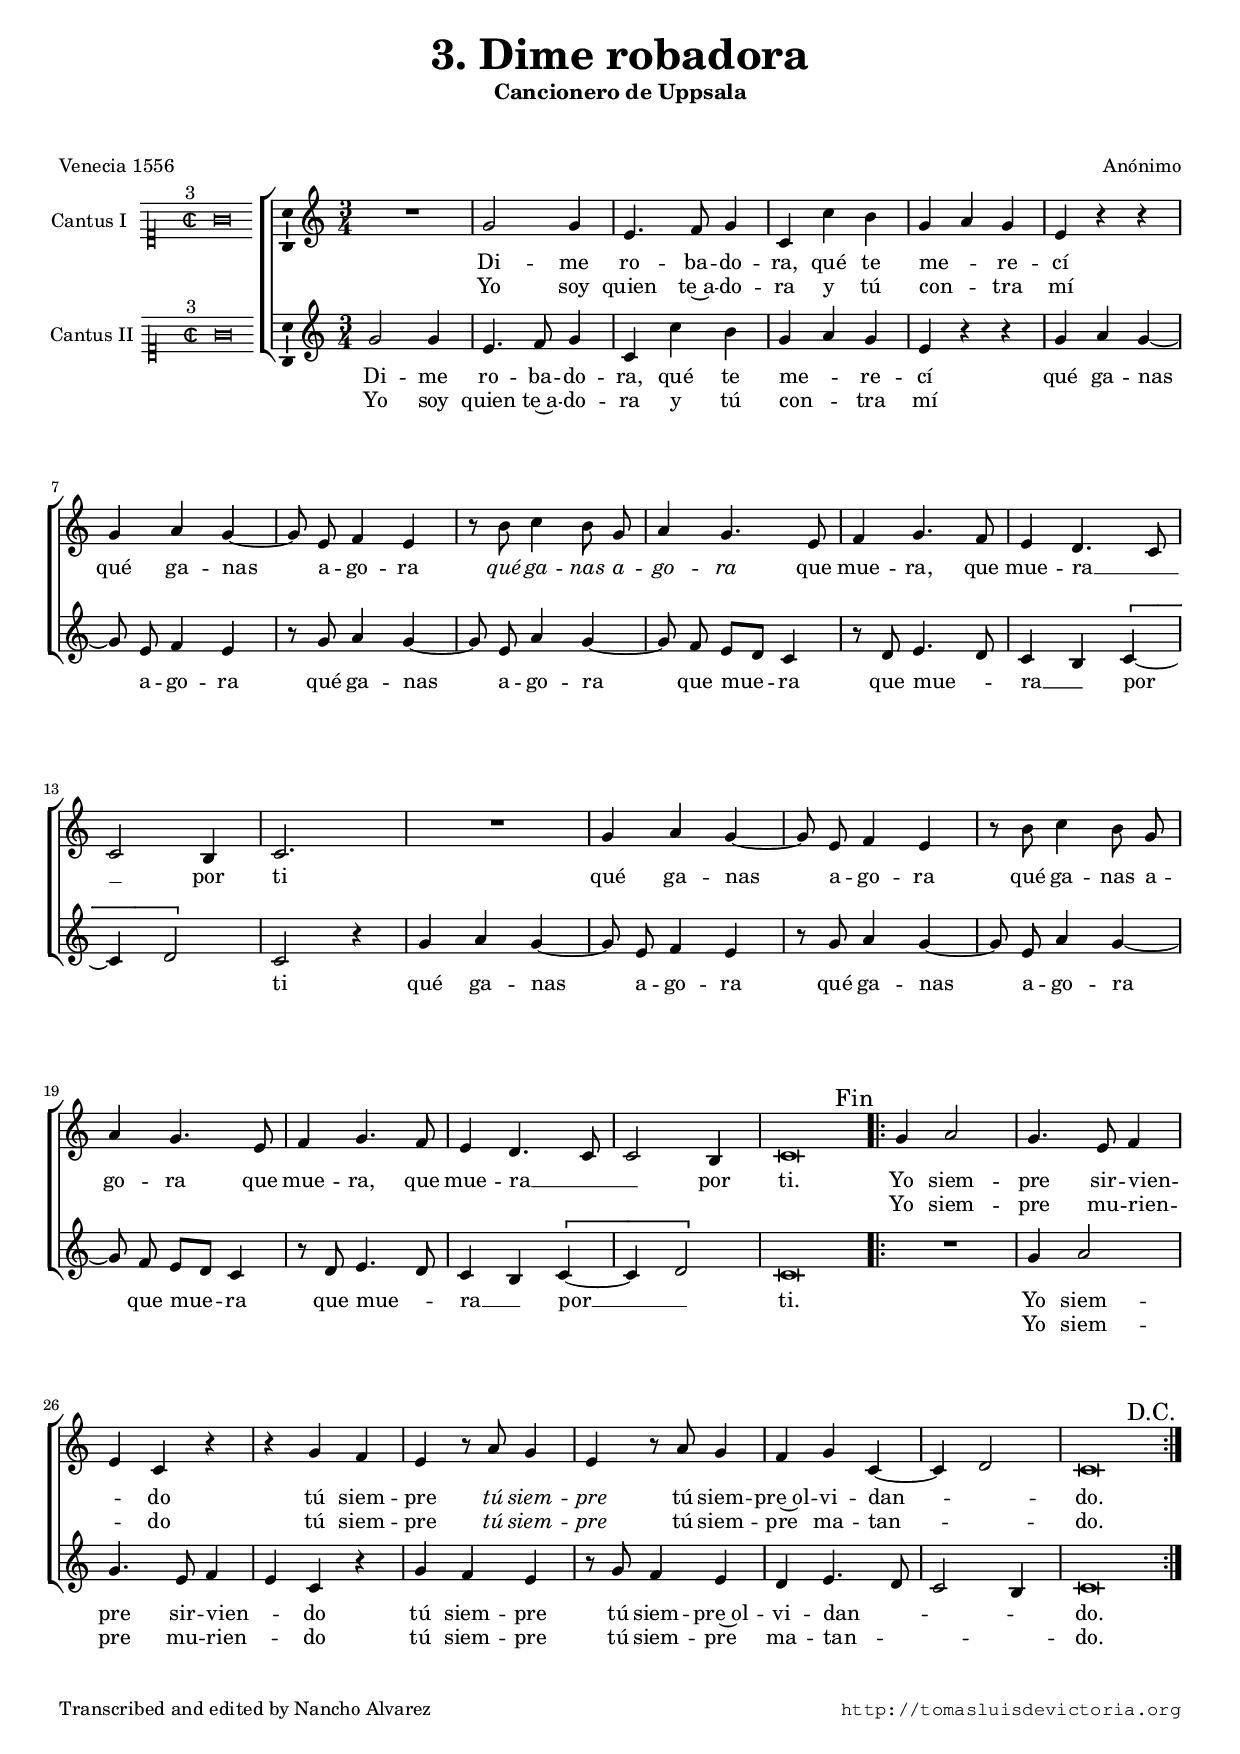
\version "2.18.0"

#(set-default-paper-size "a4")
#(set-global-staff-size 16.5)
#(ly:set-option 'point-and-click #f)
%mobile -s14.5 -i3.2

italicas=\override LyricText.font-shape = #'italic
rectas=\override LyricText.font-shape = #'upright
ss=\once \set suggestAccidentals = ##t
incipitwidth = 19
mtempo={\tempo 4 = 100}
mtempob={\tempo 4 = 50}

htitle="Dime robadora"
hcomposer="Anónimo"

\header {
	title=\markup{\fontsize #3 "3. Dime robadora"}
	subtitle="Cancionero de Uppsala"
	subsubtitle=\markup{\null \vspace #1.5 }
	composer="Anónimo"
        pdfauthor=\composer
	%opus="(-)"
	poet=\markup{"Venecia 1556"}
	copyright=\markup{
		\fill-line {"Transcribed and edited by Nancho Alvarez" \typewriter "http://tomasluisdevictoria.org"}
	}
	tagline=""
}

global={\key c \major \time 3/4 \skip 1*3/4*23 \bar ".|:-||"
	\skip 1*3/4*9 \bar ":|."
}


cantus=\relative c''{
	\override Score.RehearsalMark.self-alignment-X=#right
	\override Score.RehearsalMark.break-visibility= #'#(#t #t #f)
	R1*3/4
	g2 g4
	e4. f8 g4
	c, c' b
	g a g
	e r r
	g a g ~
	g8 \noBeam e f4 e
	r8 b' c4 b8 \noBeam g
	a4 g4. e8
	f4 g4. f8
	e4 d4. c8
	c2 b4
	c2.
	R1*3/4
	g'4 a g ~ % el puntillo parece un silencio
	g8 \noBeam e f4 e
	r8 b' c4 b8 \noBeam g
	a4 g4. e8
	f4 g4. f8
	e4 d4. c8
	c2 b4
	c\breve*3/8
	\mark \markup{"Fin"}
	g'4 a2
	g4. e8 f4
	e4 c r
	r g' f 
	e r8 a g4
	e4 r8 a g4
	f4 g c, ~ % 2 compases ennegrecidos
	c d2
	c\breve*3/8
	\mark \markup{"D.C."}
}

altus=\relative c''{
	g2 g4
	e4. f8 g4
	c, c' b
	g a g
	e r r 
	g a g ~
	g8 \noBeam e8 f4 e
	r8 g a4 g ~
	g8 \noBeam e a4 g ~
	g8 \noBeam f e[ d] c4
	r8 d e4. d8
	c4 b \[c4 ~ % 2 compases ennegrecidos
	c d2\]
	c2 r4
	g'4 a g ~
	g8 \noBeam e8 f4 e
	r8 g a4 g4 ~
	g8 \noBeam e8 a4 g4 ~
	g8 \noBeam f8 e[ d] c4
	r8 d e4. d8
	c4 b \[c4 ~ % 2 compases ennegrecidos
	c d2\]
	c\breve*3/8
	R1*3/4
	g'4 a2
	g4. e8 f4
	e4 c r
	g' f e
	r8 g f4 e
	d e4. d8
	c2 b4
	c\breve*3/8
}

textocantus=\lyricmode{
Di -- me ro -- ba -- do -- ra, % Robadora
qué te me -- _ re -- cí
qué ga -- nas a -- go -- ra
\italicas qué ga -- nas a -- go -- ra \rectas
que mue -- ra,
que mue -- ra __ _ _ por ti
qué ga -- nas a -- go -- ra
qué ga -- nas a -- go -- ra
que mue -- ra,
que mue -- ra __ _ _ por ti.

Yo siem -- pre sir -- vien -- _ do
tú siem -- pre
\italicas tú siem -- pre \rectas
tú siem -- pre~ol -- vi -- dan -- _ do.
}
textocantusb=\lyricmode{
Yo soy quien te~a -- do -- ra % tadora
y tú con -- _ tra mí
"  " _ _ _ _ _ _ _ _ _ _ _ _ _ _ 
_ _ _ _ _ _ _ _ _ _ _ _ _ _ 
_ _ _ _ _ _ _ _ _ _ _ _ _ _ _ 
Yo siem -- pre mu -- rien -- _ do
tú siem -- pre
\italicas tú siem -- pre \rectas
tú siem -- pre ma -- tan -- _ do.
}

textoaltus=\lyricmode{
Di -- me ro -- ba -- do -- ra, % Robadora
qué te me -- _ re -- cí
qué ga -- nas a -- go -- ra
qué ga -- nas a -- go -- ra
que mue -- _ ra 
que mue -- _ ra __ _ por _ ti
qué ga -- nas a -- go -- ra
qué ga -- nas a -- go -- ra
que mue -- _ ra 
que mue -- _ ra __ _ por __ _ ti.

Yo siem -- pre sir -- vien -- _ do
tú siem -- pre
tú siem -- pre~ol -- vi -- dan -- _ _ _ do.
}
textoaltusb=\lyricmode{
Yo soy quien te~a -- do -- ra % tadora
y tú con -- _ tra mí
"  " _ _ _ _ _ _ _ _ _ _ _ _ _ _ 
_ _ _ _ _ _ _ _ _ _ _ _ _ _ 
_ _ _ _ _ _ _ _ _ _ _ _ _ _ 
_ _ _ _ _ 
Yo siem -- pre mu -- rien -- _ do
tú siem -- pre
tú siem -- pre ma -- tan -- _ _ _ do.
}


incipitcantus=\markup{
	\score{
		{ 
		\set Staff.instrumentName="Cantus I  "
		\override NoteHead.style = #'neomensural
		\override Staff.TimeSignature.style = #'neomensural
		\cadenzaOn 
		\clef "petrucci-c1"
		\key c \major
		\time 2/2
		\override TextScript.X-offset = #-3.5
                s4*0^\markup{"3"}
                g'\breve
		} 

	\layout { line-width=\incipitwidth indent = 0 }
	}
}

incipitaltus=\markup{
	\score{
		{ 
		\set Staff.instrumentName="Cantus II "
		\override NoteHead.style = #'neomensural 
		\override Staff.TimeSignature.style = #'neomensural
		\cadenzaOn 
		\clef "petrucci-c1"
		\key c \major
		\time 2/2
                \override TextScript.X-offset = #-3.5
                s4*0^\markup{"3"}
                g'\breve
		} 
	\layout { line-width=\incipitwidth indent = 0 }
	}
}


%\layout {
%       \context {\Voice
%               \remove Ligature_bracket_engraver
%               \consists Mensural_ligature_engraver
%       }
%       line-width=\incipitwidth
%       indent = 0
%}

\score {\transpose c' c'{
\new ChoirStaff<<

	\new Staff <<\global
	\new Voice="v1" {
		\set Staff.instrumentName=\incipitcantus
		\clef "treble"
		\cantus }
	\new Lyrics \lyricsto "v1" {\textocantus }
	\new Lyrics \lyricsto "v1" {\textocantusb }
	>>

	\new Staff <<\global
	\new Voice="v2" {
		\set Staff.instrumentName=\incipitaltus
		\clef "treble"
		\altus }
	\new Lyrics \lyricsto "v2" {\textoaltus }
	\new Lyrics \lyricsto "v2" {\textoaltusb }
	>>
>>

	} % transpose

\layout{ 
	\context {\Lyrics 
		\override VerticalAxisGroup.staff-affinity = #UP
		\override VerticalAxisGroup.nonstaff-relatedstaff-spacing =
			#'((basic-distance . 0) (minimum-distance . 0) (padding . 1))
		\override LyricText.font-size = #1.2
		\override LyricHyphen.minimum-distance = #0.5
	}
	\context {\Score 
		tempoHideNote = ##t
		\override BarNumber.padding = #2 
	}
	\context {\Voice 
		%melismaBusyProperties = #'()
		%autoBeaming = ##f
	}
	\context {\Staff 
                %\RemoveEmptyStaves
                %\override VerticalAxisGroup.remove-first = ##t
		\override VerticalAxisGroup.staff-staff-spacing =
			#'((basic-distance . 11) (minimum-distance . 0) (padding . 1))
		\consists Ambitus_engraver 
		\override LigatureBracket.padding = #1
	}
}

%\midi { \mtempo }

}


\paper{
	evenHeaderMarkup=\markup  \fill-line { \fromproperty #'page:page-number-string \htitle \hcomposer }
	oddHeaderMarkup= \markup  \fill-line { \on-the-fly #not-first-page \hcomposer \on-the-fly #not-first-page \htitle \on-the-fly #not-first-page \fromproperty #'page:page-number-string }
	system-count=5
	%page-count = 8
	ragged-last-bottom = ##f
	indent=3.6\cm
	system-system-spacing =
	#'((basic-distance . 20) (minimum-distance . 0) (padding . 5))
	top-system-spacing = % header
	#'((basic-distance . 8) (minimum-distance . 0) (padding . 0))
	last-bottom-spacing = % footer
	#'((basic-distance . 16) (minimum-distance . 0) (padding . 0))
	markup-system-spacing.padding = #1.5
}
